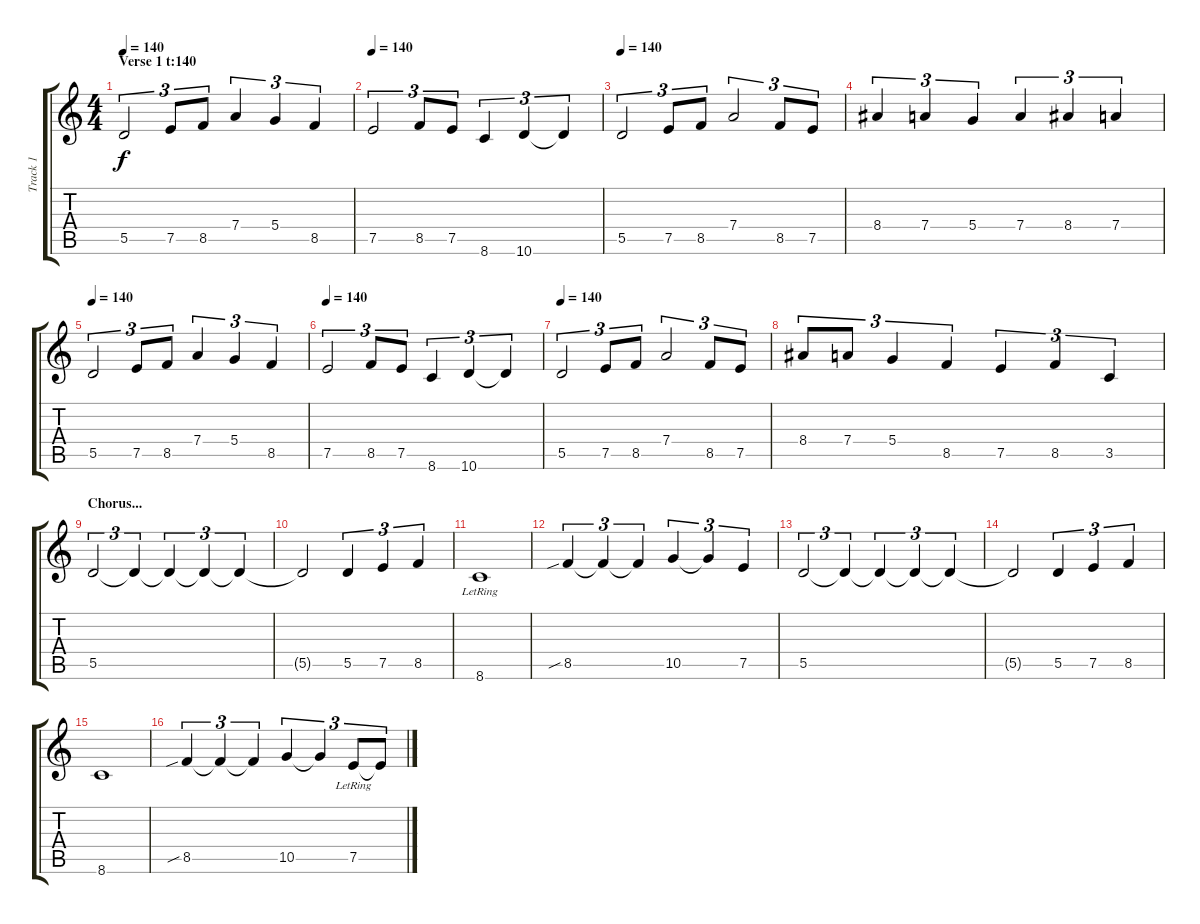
\track ("Track 1" "Track 1") {instrument distortionguitar}
\staff {score tabs}
\tuning (E4 B3 G3 D3 A2 E2) {hide}
\ts (4 4)
\section ("" "Verse 1 t:140")
\tempo 140
\clef g2
\ks c
5.5.2{tu (3 2) dy f instrument distortionguitar} 7.5.8{tu (3 2)} 8.5.8{tu (3 2)} 7.4.4{tu (3 2)} 5.4.4{tu (3 2)} 8.5.4{tu (3 2)} |
\tempo 140
7.5.2{tu (3 2)} 8.5.8{tu (3 2)} 7.5.8{tu (3 2)} 8.6.4{tu (3 2)} 10.6.4{tu (3 2)} 10.6{t}.4{tu (3 2)} |
\tempo 140
5.5.2{tu (3 2)} 7.5.8{tu (3 2)} 8.5.8{tu (3 2)} 7.4.2{tu (3 2)} 8.5.8{tu (3 2)} 7.5.8{tu (3 2)} |
8.4.4{tu (3 2)} 7.4.4{tu (3 2)} 5.4.4{tu (3 2)} 7.4.4{tu (3 2)} 8.4.4{tu (3 2)} 7.4.4{tu (3 2)} |
\tempo 140
5.5.2{tu (3 2)} 7.5.8{tu (3 2)} 8.5.8{tu (3 2)} 7.4.4{tu (3 2)} 5.4.4{tu (3 2)} 8.5.4{tu (3 2)} |
\tempo 140
7.5.2{tu (3 2)} 8.5.8{tu (3 2)} 7.5.8{tu (3 2)} 8.6.4{tu (3 2)} 10.6.4{tu (3 2)} 10.6{t}.4{tu (3 2)} |
\tempo 140
5.5.2{tu (3 2)} 7.5.8{tu (3 2)} 8.5.8{tu (3 2)} 7.4.2{tu (3 2)} 8.5.8{tu (3 2)} 7.5.8{tu (3 2)} |
8.4.8{tu (3 2)} 7.4.8{tu (3 2)} 5.4.4{tu (3 2)} 8.5.4{tu (3 2)} 7.5.4{tu (3 2)} 8.5.4{tu (3 2)} 3.5.4{tu (3 2)} |
\section ("" "Chorus...")
5.5.2{tu (3 2)} 5.5{t}.4{tu (3 2)} 5.5{t}.4{tu (3 2)} 5.5{t}.4{tu (3 2)} 5.5{t}.4{tu (3 2)} |
5.5{t}.2 5.5.4{tu (3 2)} 7.5.4{tu (3 2)} 8.5.4{tu (3 2)} |
8.6{lr}.1 |
8.5{sib}.4{tu (3 2)} 8.5{t}.4{tu (3 2)} 8.5{t}.4{tu (3 2)} 10.5.4{tu (3 2)} 10.5{t}.4{tu (3 2)} 7.5.4{tu (3 2)} |
5.5.2{tu (3 2)} 5.5{t}.4{tu (3 2)} 5.5{t}.4{tu (3 2)} 5.5{t}.4{tu (3 2)} 5.5{t}.4{tu (3 2)} |
5.5{t}.2 5.5.4{tu (3 2)} 7.5.4{tu (3 2)} 8.5.4{tu (3 2)} |
8.6.1 |
8.5{sib}.4{tu (3 2)} 8.5{t}.4{tu (3 2)} 8.5{t}.4{tu (3 2)} 10.5.4{tu (3 2)} 10.5{t}.4{tu (3 2)} 7.5{lr}.8{tu (3 2)} 7.5{t}.8{tu (3 2)}
